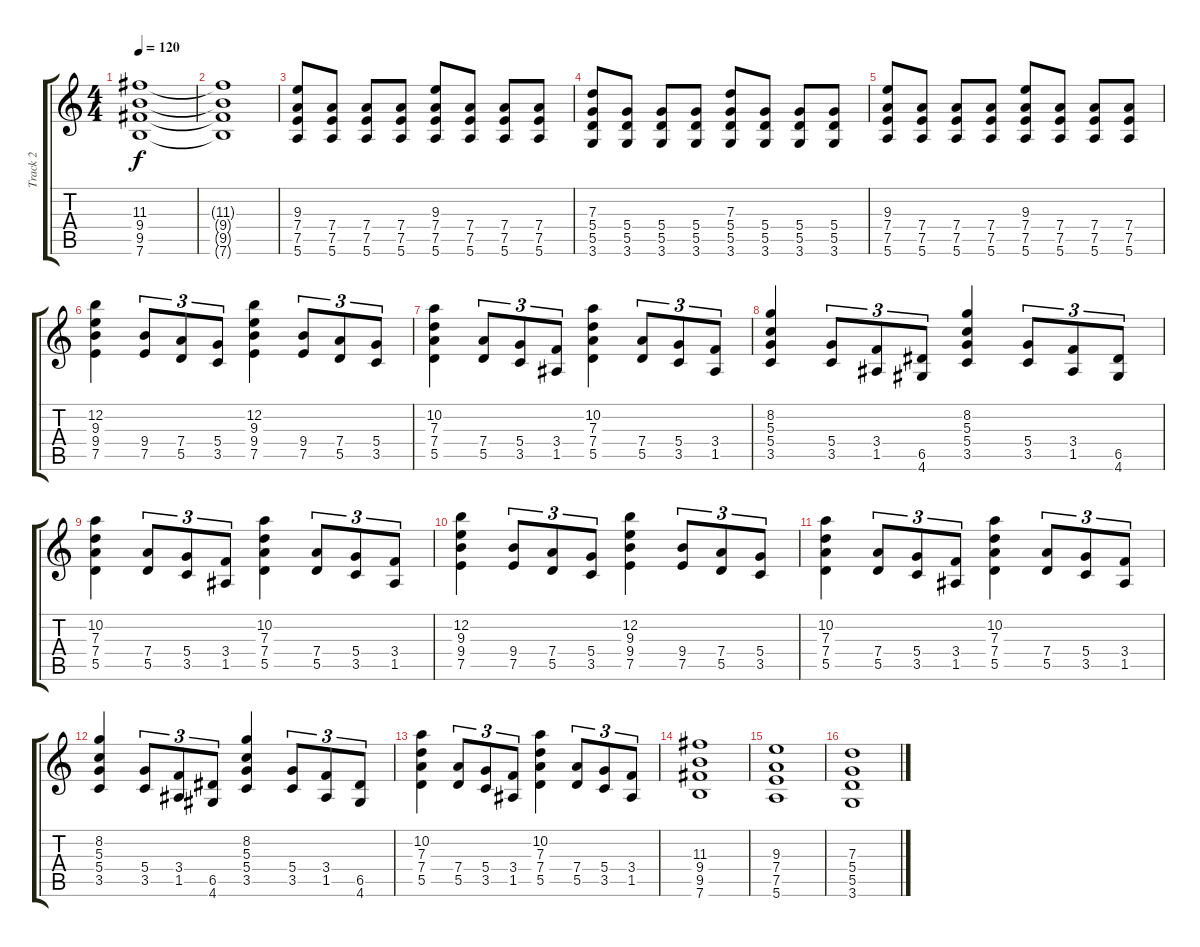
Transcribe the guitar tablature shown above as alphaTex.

\track ("Track 2" "Track 2") {instrument overdrivenguitar}
\staff {score tabs}
\tuning (E4 B3 G3 D3 A2 E2) {hide}
\ts (4 4)
\tempo 120
\clef g2
\ks c
(11.3 9.4 9.5 7.6).1{dy f volume 12} |
(11.3{t} 9.4{t} 9.5{t} 7.6{t}).1 |
(9.3 7.4 7.5 5.6).8 (7.4 7.5 5.6).8 (7.4 7.5 5.6).8 (7.4 7.5 5.6).8 (9.3 7.4 7.5 5.6).8 (7.4 7.5 5.6).8 (7.4 7.5 5.6).8 (7.4 7.5 5.6).8 |
(7.3 5.4 5.5 3.6).8 (5.4 5.5 3.6).8 (5.4 5.5 3.6).8 (5.4 5.5 3.6).8 (7.3 5.4 5.5 3.6).8 (5.4 5.5 3.6).8 (5.4 5.5 3.6).8 (5.4 5.5 3.6).8 |
(9.3 7.4 7.5 5.6).8 (7.4 7.5 5.6).8 (7.4 7.5 5.6).8 (7.4 7.5 5.6).8 (9.3 7.4 7.5 5.6).8 (7.4 7.5 5.6).8 (7.4 7.5 5.6).8 (7.4 7.5 5.6).8 |
(12.2 9.3 9.4 7.5).4 (9.4 7.5).8{tu (3 2)} (7.4 5.5).8{tu (3 2)} (5.4 3.5).8{tu (3 2)} (12.2 9.3 9.4 7.5).4 (9.4 7.5).8{tu (3 2)} (7.4 5.5).8{tu (3 2)} (5.4 3.5).8{tu (3 2)} |
(10.2 7.3 7.4 5.5).4 (7.4 5.5).8{tu (3 2)} (5.4 3.5).8{tu (3 2)} (3.4 1.5).8{tu (3 2)} (10.2 7.3 7.4 5.5).4 (7.4 5.5).8{tu (3 2)} (5.4 3.5).8{tu (3 2)} (3.4 1.5).8{tu (3 2)} |
(8.2 5.3 5.4 3.5).4 (5.4 3.5).8{tu (3 2)} (3.4 1.5).8{tu (3 2)} (6.5 4.6).8{tu (3 2)} (8.2 5.3 5.4 3.5).4 (5.4 3.5).8{tu (3 2)} (3.4 1.5).8{tu (3 2)} (6.5 4.6).8{tu (3 2)} |
(10.2 7.3 7.4 5.5).4 (7.4 5.5).8{tu (3 2)} (5.4 3.5).8{tu (3 2)} (3.4 1.5).8{tu (3 2)} (10.2 7.3 7.4 5.5).4 (7.4 5.5).8{tu (3 2)} (5.4 3.5).8{tu (3 2)} (3.4 1.5).8{tu (3 2)} |
(12.2 9.3 9.4 7.5).4 (9.4 7.5).8{tu (3 2)} (7.4 5.5).8{tu (3 2)} (5.4 3.5).8{tu (3 2)} (12.2 9.3 9.4 7.5).4 (9.4 7.5).8{tu (3 2)} (7.4 5.5).8{tu (3 2)} (5.4 3.5).8{tu (3 2)} |
(10.2 7.3 7.4 5.5).4 (7.4 5.5).8{tu (3 2)} (5.4 3.5).8{tu (3 2)} (3.4 1.5).8{tu (3 2)} (10.2 7.3 7.4 5.5).4 (7.4 5.5).8{tu (3 2)} (5.4 3.5).8{tu (3 2)} (3.4 1.5).8{tu (3 2)} |
(8.2 5.3 5.4 3.5).4 (5.4 3.5).8{tu (3 2)} (3.4 1.5).8{tu (3 2)} (6.5 4.6).8{tu (3 2)} (8.2 5.3 5.4 3.5).4 (5.4 3.5).8{tu (3 2)} (3.4 1.5).8{tu (3 2)} (6.5 4.6).8{tu (3 2)} |
(10.2 7.3 7.4 5.5).4 (7.4 5.5).8{tu (3 2)} (5.4 3.5).8{tu (3 2)} (3.4 1.5).8{tu (3 2)} (10.2 7.3 7.4 5.5).4 (7.4 5.5).8{tu (3 2)} (5.4 3.5).8{tu (3 2)} (3.4 1.5).8{tu (3 2)} |
(11.3 9.4 9.5 7.6).1 |
(9.3 7.4 7.5 5.6).1 |
(7.3 5.4 5.5 3.6).1
